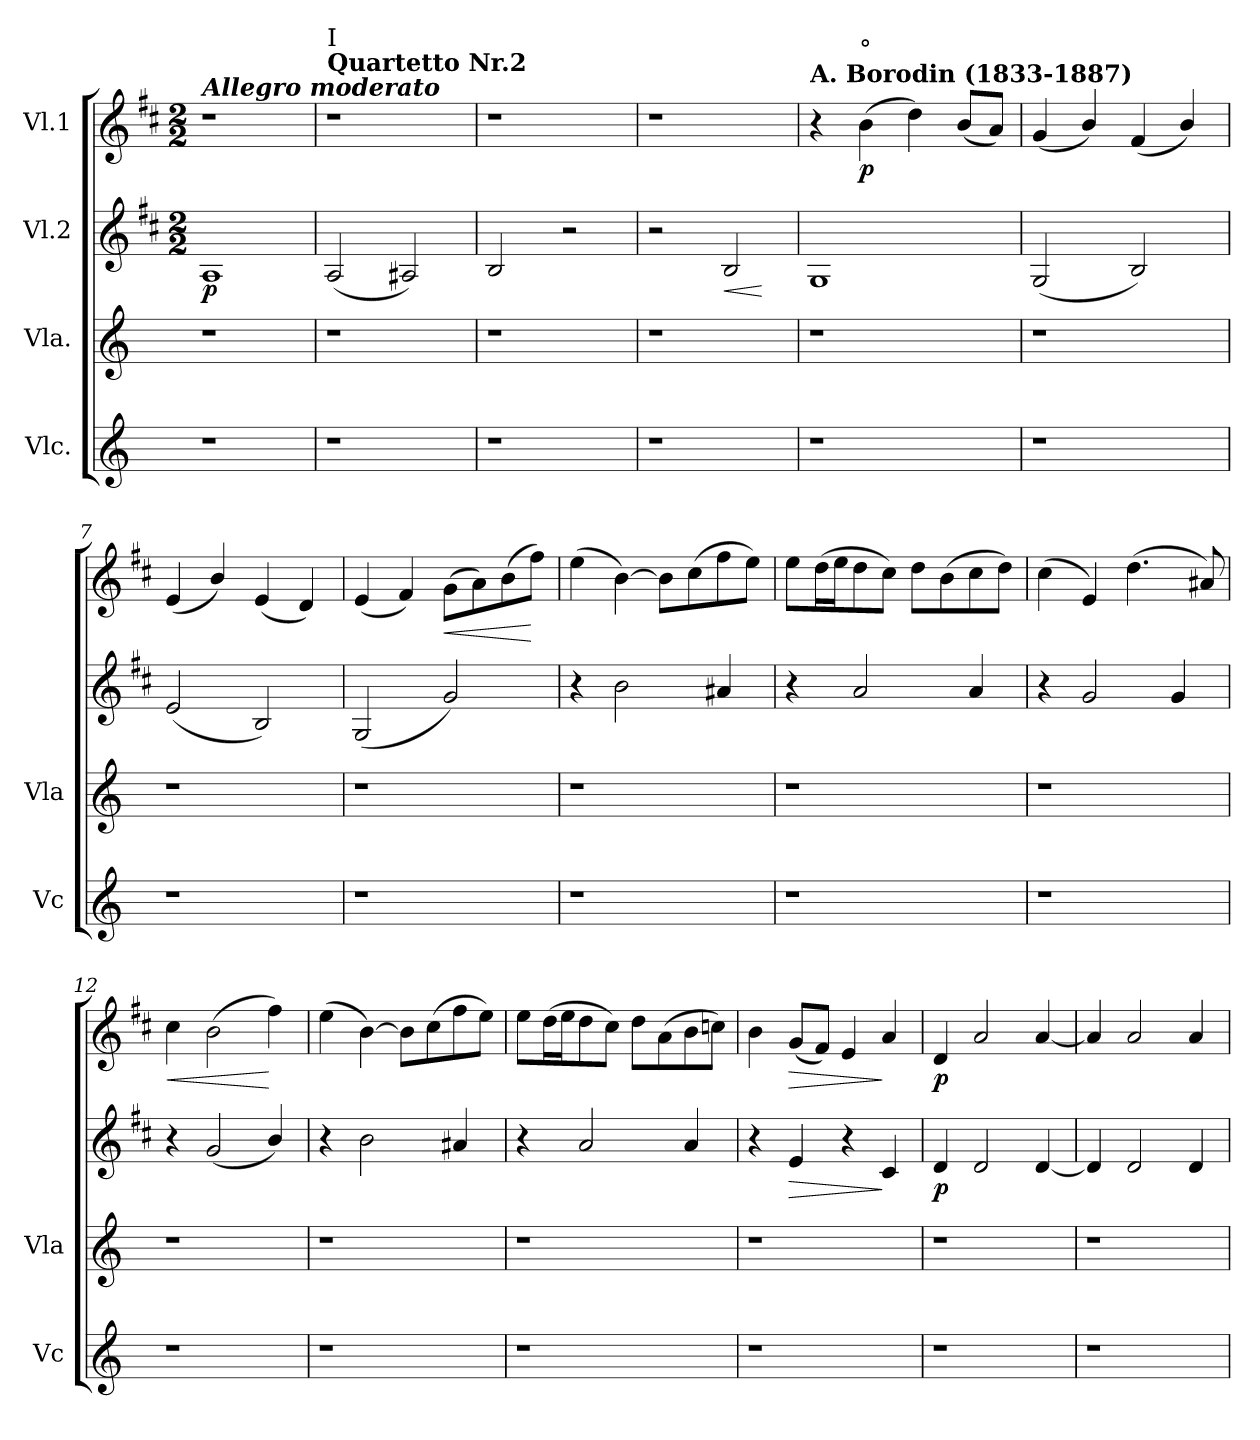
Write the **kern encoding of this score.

**kern	**kern	**kern	**dynam	**kern	**dynam
*part4	*part3	*part2	*part2	*part1	*part1
*staff4	*staff3	*staff2	*staff2	*staff1	*staff1
*I"Vlc.	*I"Vla.	*I"Vl.2	*	*I"Vl.1	*
*I'Vc	*I'Vla	*	*	*	*
*clefG2	*clefG2	*clefG2	*	*clefG2	*
*k[]	*k[]	*k[f#c#]	*	*k[f#c#]	*
*	*	*M2/2	*	*M2/2	*
=1	=1	=1	=1	=1	=1
!	!	!	!	!LO:TX:a:Bi:t=Allegro moderato	!
!	!	!	!LO:DY:b	!	!
1r	1r	1A	p	1r	.
=2	=2	=2	=2	=2	=2
!	!	!	!	!LO:TX:a:B:t=Quartetto Nr.2	!
!	!	!	!	!LO:TX:a:t=I	!
1r	1r	(2A/	.	1r	.
.	.	2A#X/)	.	.	.
=3	=3	=3	=3	=3	=3
1r	1r	2B/	.	1r	.
.	.	2r	.	.	.
=4	=4	=4	=4	=4	=4
1r	1r	2r	.	1r	.
!	!	!	!LO:HP:b	!	!
.	.	2B/	<	.	.
.	.	.	[	.	.
=5	=5	=5	=5	=5	=5
!	!	!	!	!LO:TX:a:B:t=A. Borodin (1833-1887)	!
1r	1r	1G	.	4r	.
!	!	!	!	!LO:TX:a:t=°	!
!	!	!	!	!	!LO:DY:b
.	.	.	.	(4b\	p
.	.	.	.	4dd\)	.
.	.	.	.	(8b/L	.
.	.	.	.	8a/J)	.
!!LO:LB:g=z
=6	=6	=6	=6	=6	=6
1r	1r	(2G/	.	(4g/	.
.	.	.	.	4b/)	.
.	.	2B/)	.	(4f#/	.
.	.	.	.	4b/)	.
=7	=7	=7	=7	=7	=7
1r	1r	(2e/	.	(4e/	.
.	.	.	.	4b/)	.
.	.	2B/)	.	(4e/	.
.	.	.	.	4d/)	.
=8	=8	=8	=8	=8	=8
1r	1r	(2G/	.	(4e/	.
.	.	.	.	4f#/)	.
!	!	!	!	!	!LO:HP:b
.	.	2g/)	.	(8g\L	<
.	.	.	.	8a\)	.
.	.	.	.	(8b\	.
.	.	.	.	8ff#\J)	[
=9	=9	=9	=9	=9	=9
1r	1r	4r	.	(4ee\	.
.	.	2b\	.	[4b\)	.
.	.	.	.	8b\L]	.
.	.	.	.	(8cc#\	.
.	.	4a#X/	.	8ff#\	.
.	.	.	.	8ee\J)	.
!!LO:LB:g=z
=10	=10	=10	=10	=10	=10
1r	1r	4r	.	8ee\L	.
.	.	.	.	(16dd\L	.
.	.	.	.	16ee\J	.
.	.	2a/	.	8dd\	.
.	.	.	.	8cc#\J)	.
.	.	.	.	8dd\L	.
.	.	.	.	(8b\	.
.	.	4a/	.	8cc#\	.
.	.	.	.	8dd\J)	.
!!LO:PB:g=z
=11	=11	=11	=11	=11	=11
1r	1r	4r	.	(4cc#\	.
.	.	2g/	.	4e/)	.
.	.	.	.	(4.dd\	.
.	.	4g/	.	.	.
.	.	.	.	8a#X/)	.
=12	=12	=12	=12	=12	=12
!	!	!	!	!	!LO:HP:b
1r	1r	4r	.	4cc#\	<
.	.	(2g/	.	(2b\	.
.	.	4b/)	.	4ff#\)	[
=13	=13	=13	=13	=13	=13
1r	1r	4r	.	(4ee\	.
.	.	2b\	.	[4b\)	.
.	.	.	.	8b\L]	.
.	.	.	.	(8cc#\	.
.	.	4a#X/	.	8ff#\	.
.	.	.	.	8ee\J)	.
=14	=14	=14	=14	=14	=14
1r	1r	4r	.	8ee\L	.
.	.	.	.	(16dd\L	.
.	.	.	.	16ee\J	.
.	.	2a/	.	8dd\	.
.	.	.	.	8cc#\J)	.
.	.	.	.	8dd\L	.
.	.	.	.	(8a\	.
.	.	4a/	.	8b\	.
.	.	.	.	8ccn\J)	.
=15	=15	=15	=15	=15	=15
1r	1r	4r	.	4b\	.
!	!	!	!LO:HP:b	!	!LO:HP:b
.	.	4e/	>	(8g/L	>
.	.	.	.	8f#/J)	.
.	.	4r	.	4e/	.
.	.	4c#/	]	4a/	]
!!LO:LB:g=z
=16	=16	=16	=16	=16	=16
!	!	!	!LO:DY:b	!	!LO:DY:b
1r	1r	4d/	p	4d/	p
.	.	2d/	.	2a/	.
.	.	[4d/	.	[4a/	.
=17	=17	=17	=17	=17	=17
1r	1r	4d/]	.	4a/]	.
.	.	2d/	.	2a/	.
.	.	[4d/	.	[4a/	.
=	=	=	=	=	=
*-	*-	*-	*-	*-	*-
